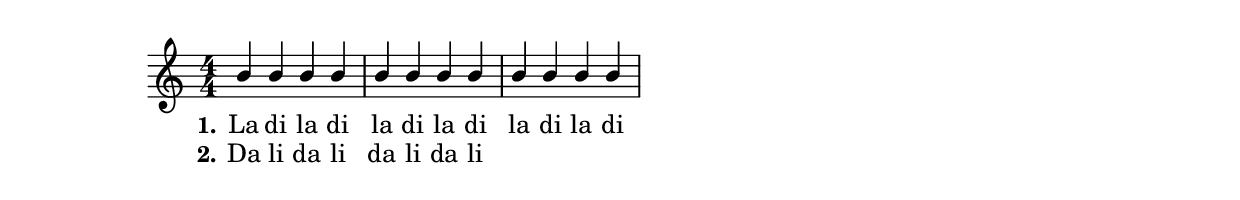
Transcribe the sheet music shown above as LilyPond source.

\version "2.18.2"

StanzaOne = \lyricmode {
  \set stanza = "1."
  %refrain  Start  
  La di la di
  %endrefrain 
  la di la di
  %refrainname=End
  la di la di
}

StanzaTwo = \lyricmode {
  \set stanza = "2."
  Da li da li
  da li da li
  %refrain:End
}

\language "english"

keyTime = {
    \time 4/4
    \numericTimeSignature
    \key c \major
}

Soprano = \relative c'' {
  \voiceOne
  \keyTime
    b4 b b b
    b b b b 
    b b b b
}

\score
{
  <<
		\new Staff = "treble" \with {
	}
    <<
		\clef "treble"
		\new Voice = "SopranoVoice" \Soprano
		\lyricsto SopranoVoice \new Lyrics \StanzaOne
		\lyricsto SopranoVoice \new Lyrics \StanzaTwo
	>>
  >>
}